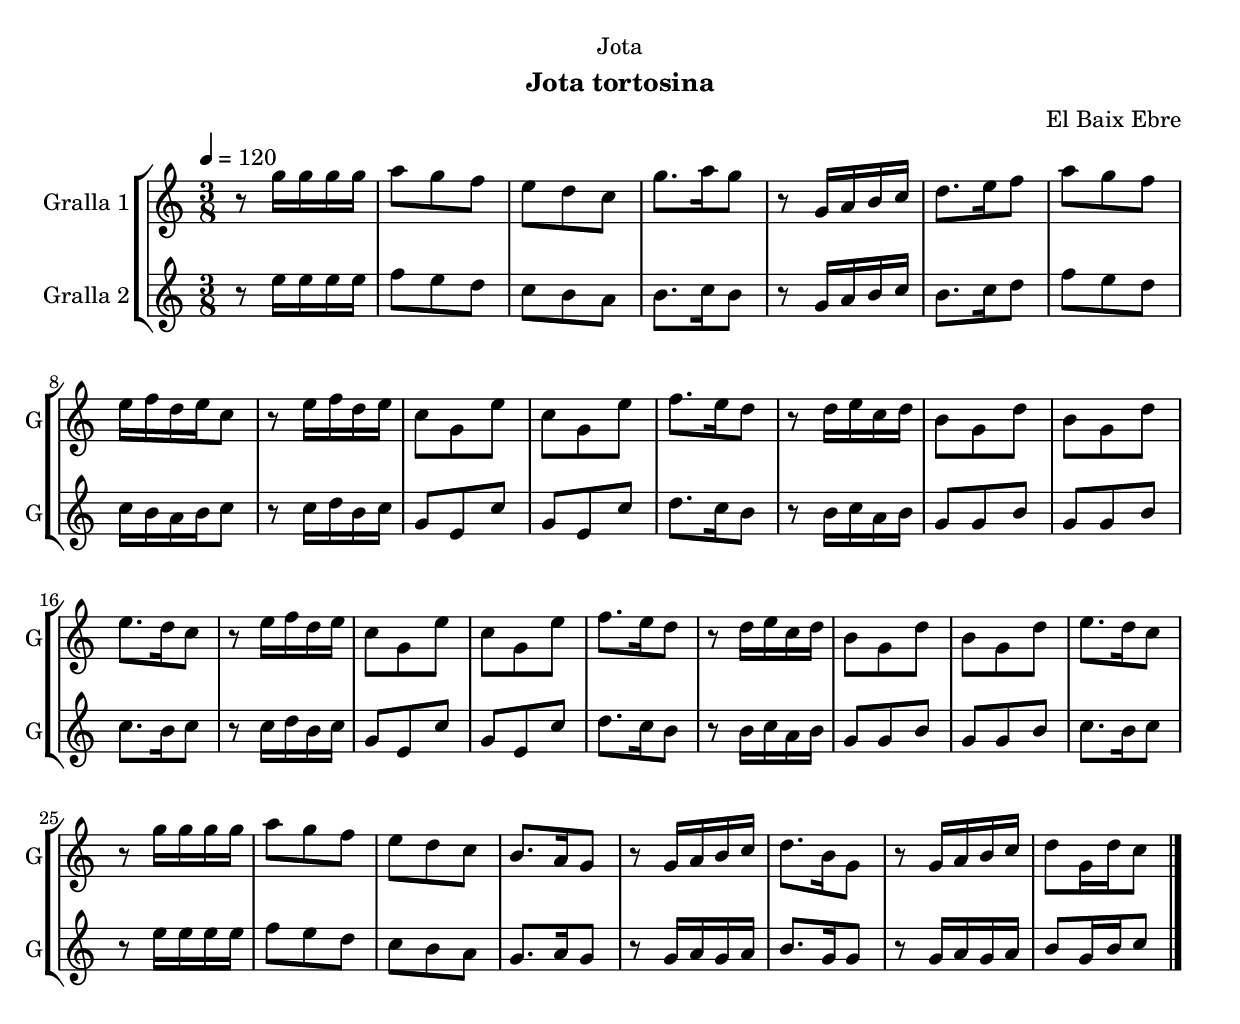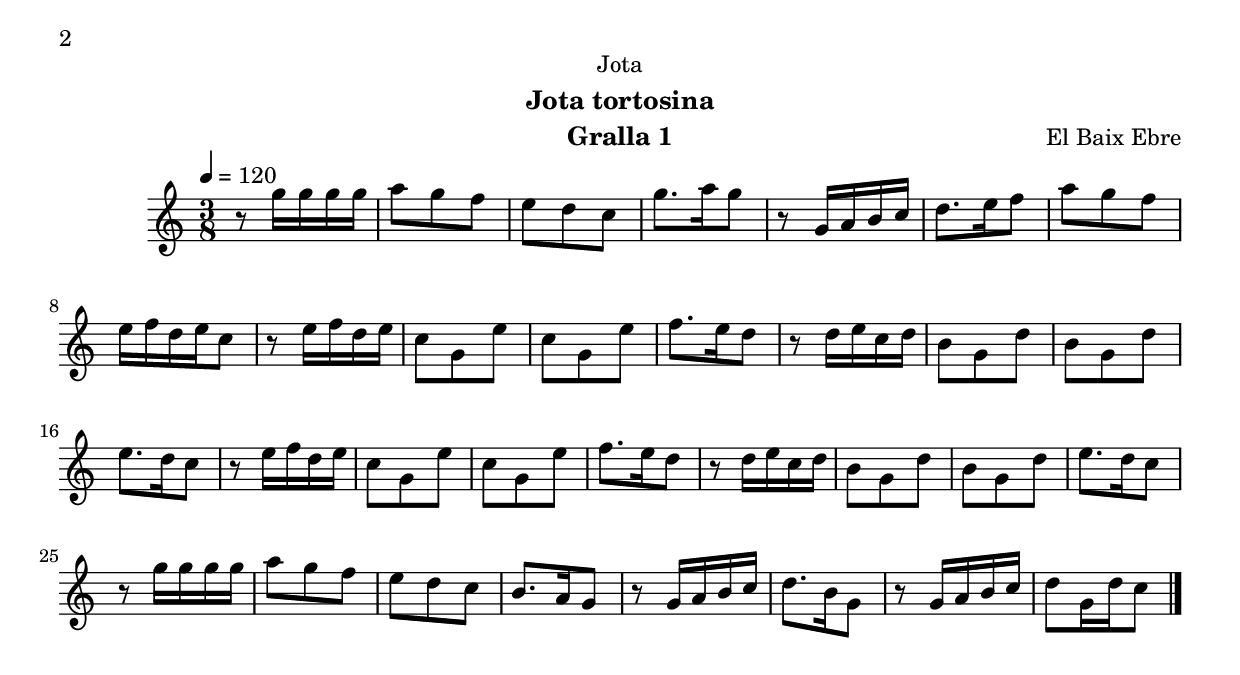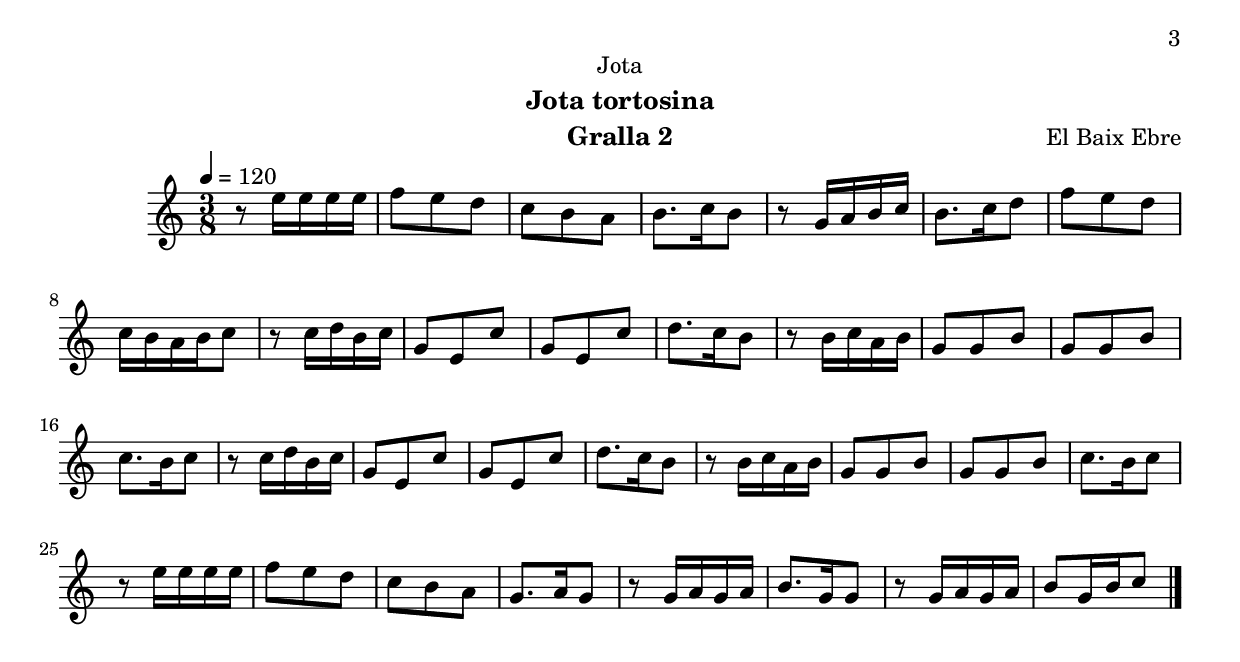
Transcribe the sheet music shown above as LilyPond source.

\version "2.22.1"

\header {
  dedication="Jota"
  title=""
  subtitle="Jota tortosina"
  subsubtitle=""
  poet=""
  meter=""
  piece=""
  composer="El Baix Ebre"
  arranger=""
  opus=""
  instrument=""
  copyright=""
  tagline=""
}

liniaroAa =
\relative g''
{
  \tempo 4=120
  \clef treble
  \key c \major
  \time 3/8
  r8 g16 g g g  |
  a8 g f  |
  e8 d c  |
  g'8. a16 g8  |
  %05
  r8 g,16 a b c  |
  d8. e16 f8  |
  a8 g f  |
  e16 f d e c8  |
  r8 e16 f d e  |
  %10
  c8 g e'  |
  c8 g e'  |
  f8. e16 d8  |
  r8 d16 e c d  |
  b8 g d'  |
  %15
  b8 g d'  |
  e8. d16 c8  |
  r8 e16 f d e  |
  c8 g e'  |
  c8 g e'  |
  %20
  f8. e16 d8  |
  r8 d16 e c d  |
  b8 g d'  |
  b8 g d'  |
  e8. d16 c8  |
  %25
  r8 g'16 g g g  |
  a8 g f  |
  e8 d c  |
  b8. a16 g8  |
  r8 g16 a b c  |
  %30
  d8. b16 g8  |
  r8 g16 a b c  |
  d8 g,16 d' c8  \bar "|."
}

liniaroAb =
\relative e''
{
  \tempo 4=120
  \clef treble
  \key c \major
  \time 3/8
  r8 e16 e e e  |
  f8 e d  |
  c8 b a  |
  b8. c16 b8  |
  %05
  r8 g16 a b c  |
  b8. c16 d8  |
  f8 e d  |
  c16 b a b c8  |
  r8 c16 d b c  |
  %10
  g8 e c'  |
  g8 e c'  |
  d8. c16 b8  |
  r8 b16 c a b  |
  g8 g b  |
  %15
  g8 g b  |
  c8. b16 c8  |
  r8 c16 d b c  |
  g8 e c'  |
  g8 e c'  |
  %20
  d8. c16 b8  |
  r8 b16 c a b  |
  g8 g b  |
  g8 g b  |
  c8. b16 c8  |
  %25
  r8 e16 e e e  |
  f8 e d  |
  c8 b a  |
  g8. a16 g8  |
  r8 g16 a g a  |
  %30
  b8. g16 g8  |
  r8 g16 a g a  |
  b8 g16 b c8  \bar "|."
}

\bookpart {
  \score {
    \new StaffGroup {
      \override Score.RehearsalMark #'self-alignment-X = #LEFT
      <<
        \new Staff \with {instrumentName = #"Gralla 1" shortInstrumentName = #"G"} \liniaroAa
        \new Staff \with {instrumentName = #"Gralla 2" shortInstrumentName = #"G"} \liniaroAb
      >>
    }
    \layout {}
  }
  \score { \unfoldRepeats
    \new StaffGroup {
      \override Score.RehearsalMark #'self-alignment-X = #LEFT
      <<
        \new Staff \with {instrumentName = #"Gralla 1" shortInstrumentName = #"G"} \liniaroAa
        \new Staff \with {instrumentName = #"Gralla 2" shortInstrumentName = #"G"} \liniaroAb
      >>
    }
    \midi {
      \set Staff.midiInstrument = "oboe"
      \set DrumStaff.midiInstrument = "drums"
    }
  }
}

\bookpart {
  \header {instrument="Gralla 1"}
  \score {
    \new StaffGroup {
      \override Score.RehearsalMark #'self-alignment-X = #LEFT
      <<
        \new Staff \liniaroAa
      >>
    }
    \layout {}
  }
  \score { \unfoldRepeats
    \new StaffGroup {
      \override Score.RehearsalMark #'self-alignment-X = #LEFT
      <<
        \new Staff \liniaroAa
      >>
    }
    \midi {
      \set Staff.midiInstrument = "oboe"
      \set DrumStaff.midiInstrument = "drums"
    }
  }
}

\bookpart {
  \header {instrument="Gralla 2"}
  \score {
    \new StaffGroup {
      \override Score.RehearsalMark #'self-alignment-X = #LEFT
      <<
        \new Staff \liniaroAb
      >>
    }
    \layout {}
  }
  \score { \unfoldRepeats
    \new StaffGroup {
      \override Score.RehearsalMark #'self-alignment-X = #LEFT
      <<
        \new Staff \liniaroAb
      >>
    }
    \midi {
      \set Staff.midiInstrument = "oboe"
      \set DrumStaff.midiInstrument = "drums"
    }
  }
}

